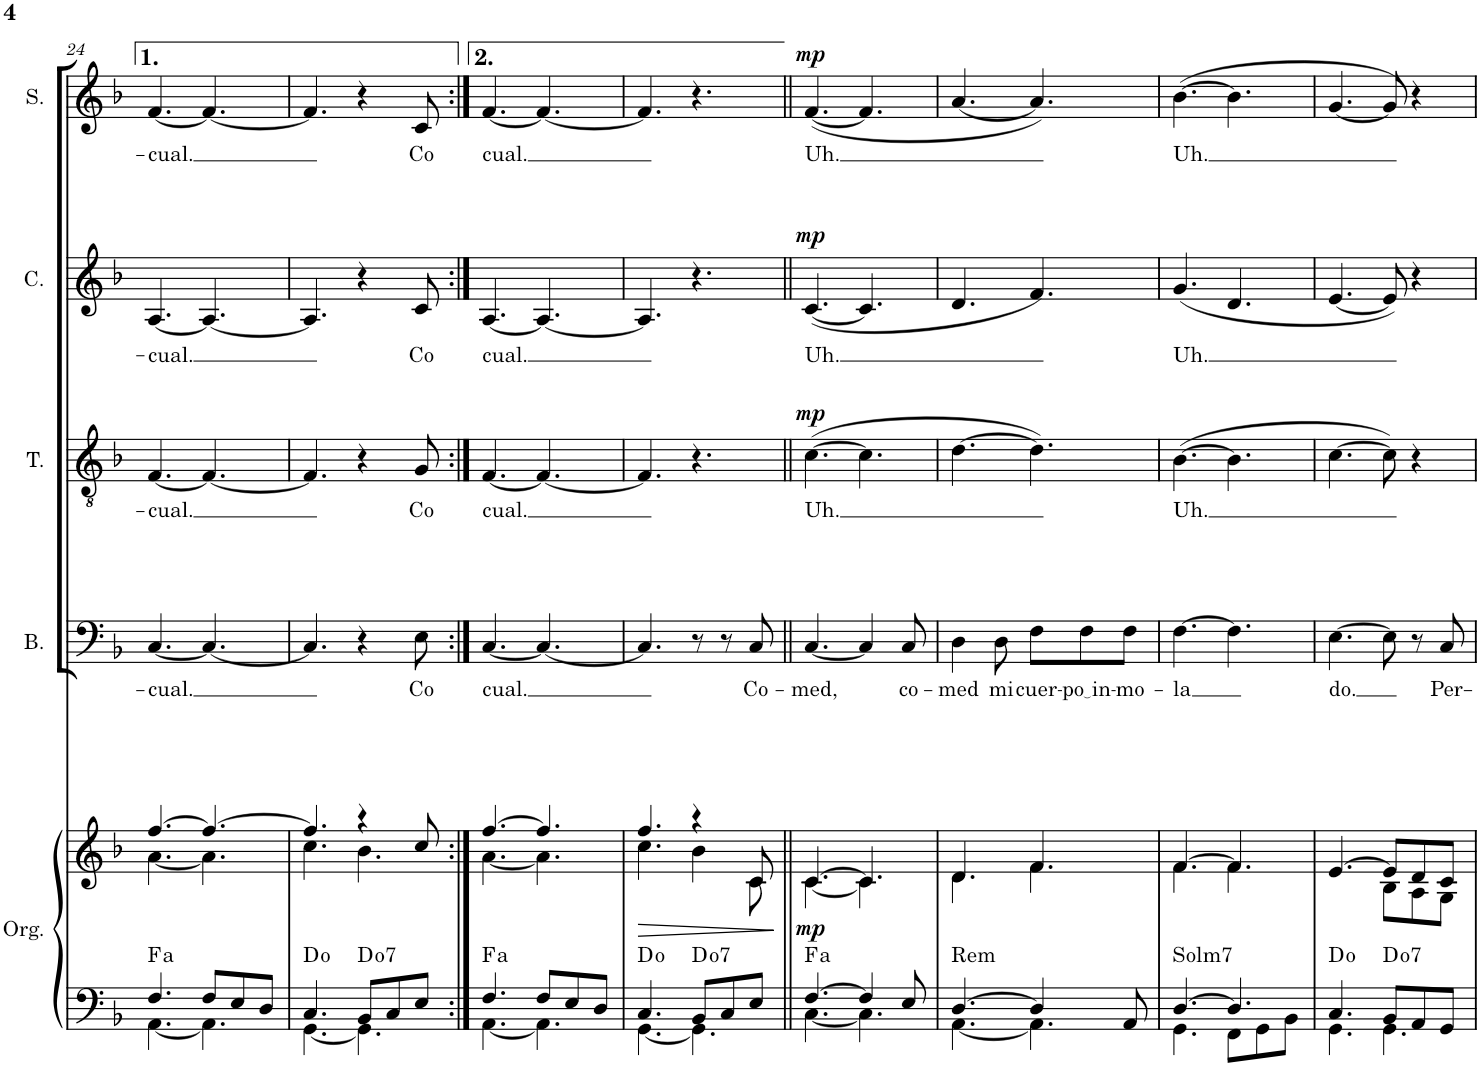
**kern	**kern	**dynam	**harte	**kern	**text	**kern	**text	**dynam	**kern	**text	**dynam	**kern	**text	**dynam
*part5	*part5	*part5	*part5	*part4	*part4	*part3	*part3	*part3	*part2	*part2	*part2	*part1	*part1	*part1
*staff6	*staff5	*staff5/6	*	*staff4	*staff4	*staff3	*staff3	*staff3	*staff2	*staff2	*staff2	*staff1	*staff1	*staff1
*I"Órgano	*	*	*	*I"Bajo	*	*I"Tenor	*	*	*I"Contralto	*	*	*I"Soprano	*	*
*	*	*	*	*I'B.	*	*I'T.	*	*	*I'C.	*	*	*I'S.	*	*
!!LO:PB:g=z
*clefF4	*clefG2	*	*	*clefF4	*	*clefGv2	*	*	*clefG2	*	*	*clefG2	*	*
*k[b-]	*k[b-]	*	*	*k[b-]	*	*k[b-]	*	*	*k[b-]	*	*	*k[b-]	*	*
*M6/8	*M6/8	*	*	*M6/8	*	*M6/8	*	*	*M6/8	*	*	*M6/8	*	*
=24	=24	=24	=24	=24	=24	=24	=24	=24	=24	=24	=24	=24	=24	=24
*^	*^	*	*	*	*	*	*	*	*	*	*	*	*	*
!	!	!	!	!	!LO:H:kt=a	!	!LO:LY:b	!	!LO:LY:b	!	!	!LO:LY:b	!	!	!LO:LY:b	!
4.F/	[4.AA\	[4.ff/	[4.a\	.	.	[4.C/	-cual.	[4.F/	-cual.	.	[4.A/	-cual.	.	[4.f/	-cual.	.
8F/L	4.AA\]	4.ff/_	4.a\]	.	.	4.C/_	.	4.F/_	.	.	4.A/_	.	.	4.f/_	.	.
8E/	.	.	.	.	.	.	.	.	.	.	.	.	.	.	.	.
8D/J	.	.	.	.	.	.	.	.	.	.	.	.	.	.	.	.
=25	=25	=25	=25	=25	=25	=25	=25	=25	=25	=25	=25	=25	=25	=25	=25	=25
4.C/	[4.GG\	4.ff/]	4.cc\	.	D:dim	4.C/]	.	4.F/]	.	.	4.A/]	.	.	4.f/]	.	.
!	!	!	!	!	!LO:H:kt=7	!	!	!	!	!	!	!	!	!	!	!
8BB-/L	4.GG\]	4r	4.b-\	.	D:dim7	4r	.	4r	.	.	4r	.	.	4r	.	.
8C/	.	.	.	.	.	.	.	.	.	.	.	.	.	.	.	.
!	!	!	!	!	!	!	!LO:LY:b	!	!LO:LY:b	!	!	!LO:LY:b	!	!	!LO:LY:b	!
8E/J	.	8cc/	.	.	.	8E\	Co	8G/	Co	.	8c/	Co	.	8c/	Co	.
=26:|!	=26:|!	=26:|!	=26:|!	=26:|!	=26:|!	=26:|!	=26:|!	=26:|!	=26:|!	=26:|!	=26:|!	=26:|!	=26:|!	=26:|!	=26:|!	=26:|!
!	!	!	!	!	!LO:H:kt=a	!	!LO:LY:b	!	!LO:LY:b	!	!	!LO:LY:b	!	!	!LO:LY:b	!
4.F/	[4.AA\	[4.ff/	[4.a\	.	.	[4.C/	cual.	[4.F/	cual.	.	[4.A/	cual.	.	[4.f/	cual.	.
8F/L	4.AA\]	4.ff/]	4.a\]	.	.	4.C/_	.	4.F/_	.	.	4.A/_	.	.	4.f/_	.	.
8E/	.	.	.	.	.	.	.	.	.	.	.	.	.	.	.	.
8D/J	.	.	.	.	.	.	.	.	.	.	.	.	.	.	.	.
=27	=27	=27	=27	=27	=27	=27	=27	=27	=27	=27	=27	=27	=27	=27	=27	=27
!	!	!	!	!LO:HP:b	!	!	!	!	!	!	!	!	!	!	!	!
4.C/	[4.GG\	4.ff/	4.cc\	>	D:dim	4.C/]	.	4.F/]	.	.	4.A/]	.	.	4.f/]	.	.
!	!	!	!	!	!LO:H:kt=7	!	!	!	!	!	!	!	!	!	!	!
8BB-/L	4.GG\]	4r	4b-\	.	D:dim7	8r	.	4.r	.	.	4.r	.	.	4.r	.	.
8C/	.	.	.	.	.	8r	.	.	.	.	.	.	.	.	.	.
!	!	!	!	!	!	!	!LO:LY:b	!	!	!	!	!	!	!	!	!
8E/J	.	8c/	8c\	.	.	8C/	Co-	.	.	.	.	.	.	.	.	.
*v	*v	*	*	*	*	*	*	*	*	*	*	*	*	*	*	*
*	*v	*v	*	*	*	*	*	*	*	*	*	*	*	*	*
.	.	]	.	.	.	.	.	.	.	.	.	.	.	.
=28||	=28||	=28||	=28||	=28||	=28||	=28||	=28||	=28||	=28||	=28||	=28||	=28||	=28||	=28||
*^	*^	*	*	*	*	*	*	*	*	*	*	*	*	*
!	!	!	!	!LO:DY:b	!LO:H:kt=a	!	!LO:LY:b	!	!LO:LY:b	!LO:DY:a	!	!LO:LY:b	!LO:DY:a	!	!LO:LY:b	!LO:DY:a
[4.F/	[4.C\	[4.c/	[4.c\	mp	.	[4.C/	-med,	([4.c\	Uh.	mp	([4.c/	Uh.	mp	([4.f/	Uh.	mp
4F/]	4.C\]	4.c/]	4.c\]	.	.	4C/]	.	4.c\]	.	.	4.c/]	.	.	4.f/]	.	.
!	!	!	!	!	!	!	!LO:LY:b	!	!	!	!	!	!	!	!	!
8E/	.	.	.	.	.	8C/	co-	.	.	.	.	.	.	.	.	.
=29	=29	=29	=29	=29	=29	=29	=29	=29	=29	=29	=29	=29	=29	=29	=29	=29
!	!	!	!	!	!LO:H:kt=Rem	!	!LO:LY:b	!	!	!	!	!	!	!	!	!
[4.D/	[4.AA\	4.d/	4.d\	.	N	4D\	-med	[4.d\	.	.	4.d/	.	.	[4.a/	.	.
!	!	!	!	!	!	!	!LO:LY:b	!	!	!	!	!	!	!	!	!
.	.	.	.	.	.	8D\	mi	.	.	.	.	.	.	.	.	.
!	!	!	!	!	!	!	!LO:LY:b	!	!	!	!	!	!	!	!	!
4D/]	4.AA\]	4.f/	4.f\	.	.	8F\L	cuer-	4.d\])	.	.	4.f/)	.	.	4.a/])	.	.
!	!	!	!	!	!	!	!LO:LY:b	!	!	!	!	!	!	!	!	!
.	.	.	.	.	.	8F\	po in	.	.	.	.	.	.	.	.	.
!	!	!	!	!	!	!	!LO:LY:b	!	!	!	!	!	!	!	!	!
8AA/	.	.	.	.	.	8F\J	-mo-	.	.	.	.	.	.	.	.	.
=30	=30	=30	=30	=30	=30	=30	=30	=30	=30	=30	=30	=30	=30	=30	=30	=30
!	!	!	!	!	!LO:H:kt=Solm7	!	!LO:LY:b	!	!LO:LY:b	!	!	!LO:LY:b	!	!	!LO:LY:b	!
[4.D/	4.GG\	[4.f/	4.f\	.	N	[4.F\	-la	([4.B-\	Uh.	.	(4.g/	-Uh.	.	([4.b-\	-Uh.	.
4.D/]	8FF\L	4.f/]	4.f\	.	.	4.F\]	.	4.B-\]	.	.	4.d/	.	.	4.b-\]	.	.
.	8GG\	.	.	.	.	.	.	.	.	.	.	.	.	.	.	.
.	8BB-\J	.	.	.	.	.	.	.	.	.	.	.	.	.	.	.
=31	=31	=31	=31	=31	=31	=31	=31	=31	=31	=31	=31	=31	=31	=31	=31	=31
!	!	!	!	!	!	!	!LO:LY:b	!	!	!	!	!	!	!	!	!
4.C/	4.GG\	[4.e/	4.ryy	.	D:dim	[4.E\	do.	[4.c\	.	.	[4.e/	.	.	[4.g/	.	.
!	!	!	!	!	!LO:H:kt=7	!	!	!	!	!	!	!	!	!	!	!
8BB-/L	4.GG\	8e/L]	8B-\L	.	D:dim7	8E\]	.	8c\])	.	.	8e/])	.	.	8g/])	.	.
8AA/	.	8d/	8A\	.	.	8r	.	4r	.	.	4r	.	.	4r	.	.
!	!	!	!	!	!	!	!LO:LY:b	!	!	!	!	!	!	!	!	!
8GG/J	.	8c/J	8G\J	.	.	8C/	Per-	.	.	.	.	.	.	.	.	.
*v	*v	*	*	*	*	*	*	*	*	*	*	*	*	*	*	*
*	*v	*v	*	*	*	*	*	*	*	*	*	*	*	*	*
=	=	=	=	=	=	=	=	=	=	=	=	=	=	=
*-	*-	*-	*-	*-	*-	*-	*-	*-	*-	*-	*-	*-	*-	*-
